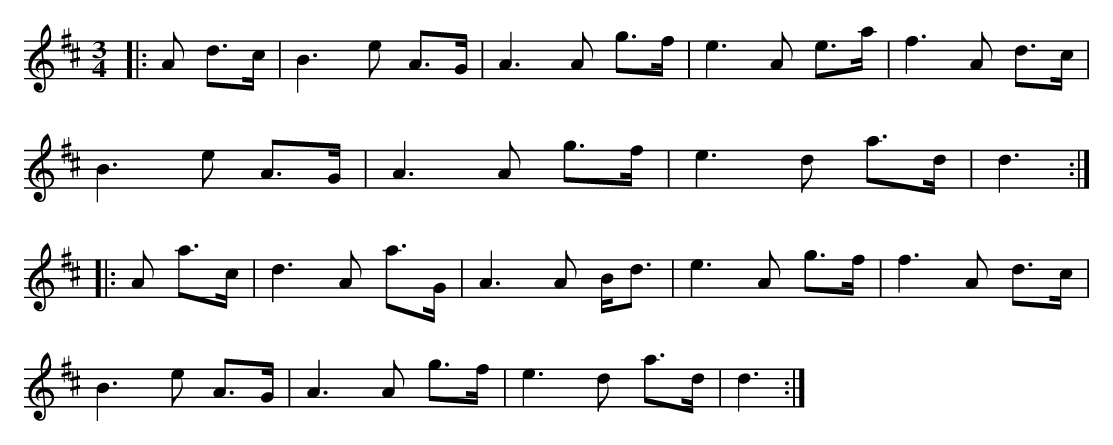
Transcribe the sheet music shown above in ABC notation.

X:1
M:3/4
K:D
|:A d>c|B3e A>G|A3A g>f|e3A e>a|f3A d>c|
B3e A>G|A3A g>f|e3d a>d|d3:|
|:A a>c|d3A a>G|A3A B<d|e3A g>f|f3A d>c|
B3e A>G|A3A g>f|e3d a>d|d3:|
